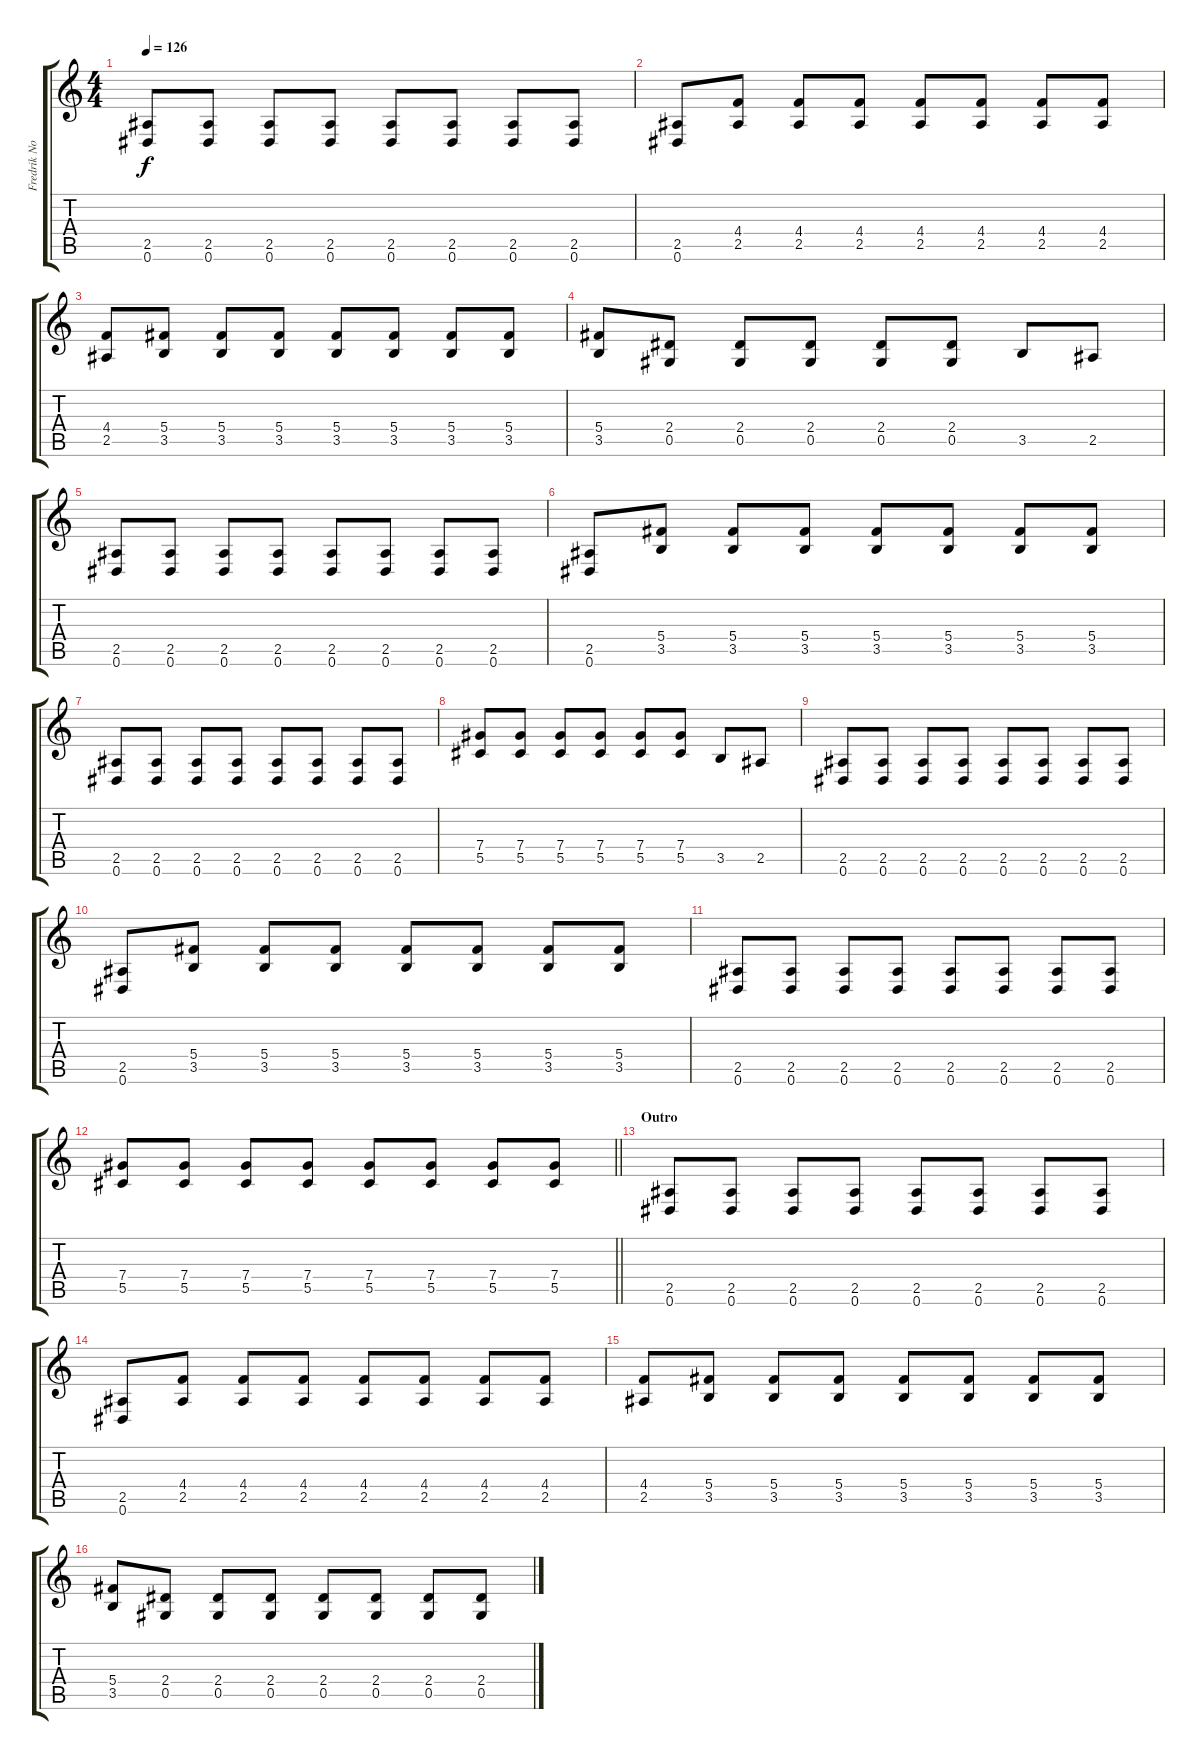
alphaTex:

\track ("Fredrik Norrman" "Fredrik No") {instrument overdrivenguitar}
\staff {score tabs}
\tuning (Eb4 Bb3 Gb3 Db3 Ab2 Eb2) {hide}
\ts (4 4)
\tempo 126
\clef g2
\ks c
(2.5 0.6).8{dy f} (2.5 0.6).8 (2.5 0.6).8 (2.5 0.6).8 (2.5 0.6).8 (2.5 0.6).8 (2.5 0.6).8 (2.5 0.6).8 |
(2.5 0.6).8 (4.4 2.5).8 (4.4 2.5).8 (4.4 2.5).8 (4.4 2.5).8 (4.4 2.5).8 (4.4 2.5).8 (4.4 2.5).8 |
(4.4 2.5).8 (5.4 3.5).8 (5.4 3.5).8 (5.4 3.5).8 (5.4 3.5).8 (5.4 3.5).8 (5.4 3.5).8 (5.4 3.5).8 |
(5.4 3.5).8 (2.4 0.5).8 (2.4 0.5).8 (2.4 0.5).8 (2.4 0.5).8 (2.4 0.5).8 3.5.8 2.5.8 |
(2.5 0.6).8 (2.5 0.6).8 (2.5 0.6).8 (2.5 0.6).8 (2.5 0.6).8 (2.5 0.6).8 (2.5 0.6).8 (2.5 0.6).8 |
(2.5 0.6).8 (5.4 3.5).8 (5.4 3.5).8 (5.4 3.5).8 (5.4 3.5).8 (5.4 3.5).8 (5.4 3.5).8 (5.4 3.5).8 |
(2.5 0.6).8 (2.5 0.6).8 (2.5 0.6).8 (2.5 0.6).8 (2.5 0.6).8 (2.5 0.6).8 (2.5 0.6).8 (2.5 0.6).8 |
(7.4 5.5).8 (7.4 5.5).8 (7.4 5.5).8 (7.4 5.5).8 (7.4 5.5).8 (7.4 5.5).8 3.5.8 2.5.8 |
(2.5 0.6).8 (2.5 0.6).8 (2.5 0.6).8 (2.5 0.6).8 (2.5 0.6).8 (2.5 0.6).8 (2.5 0.6).8 (2.5 0.6).8 |
(2.5 0.6).8 (5.4 3.5).8 (5.4 3.5).8 (5.4 3.5).8 (5.4 3.5).8 (5.4 3.5).8 (5.4 3.5).8 (5.4 3.5).8 |
(2.5 0.6).8 (2.5 0.6).8 (2.5 0.6).8 (2.5 0.6).8 (2.5 0.6).8 (2.5 0.6).8 (2.5 0.6).8 (2.5 0.6).8 |
\barLineRight lightlight
(7.4 5.5).8 (7.4 5.5).8 (7.4 5.5).8 (7.4 5.5).8 (7.4 5.5).8 (7.4 5.5).8 (7.4 5.5).8 (7.4 5.5).8 |
\section ("" "Outro")
(2.5 0.6).8 (2.5 0.6).8 (2.5 0.6).8 (2.5 0.6).8 (2.5 0.6).8 (2.5 0.6).8 (2.5 0.6).8 (2.5 0.6).8 |
(2.5 0.6).8 (4.4 2.5).8 (4.4 2.5).8 (4.4 2.5).8 (4.4 2.5).8 (4.4 2.5).8 (4.4 2.5).8 (4.4 2.5).8 |
(4.4 2.5).8 (5.4 3.5).8 (5.4 3.5).8 (5.4 3.5).8 (5.4 3.5).8 (5.4 3.5).8 (5.4 3.5).8 (5.4 3.5).8 |
(5.4 3.5).8 (2.4 0.5).8 (2.4 0.5).8 (2.4 0.5).8 (2.4 0.5).8 (2.4 0.5).8 (2.4 0.5).8 (2.4 0.5).8
